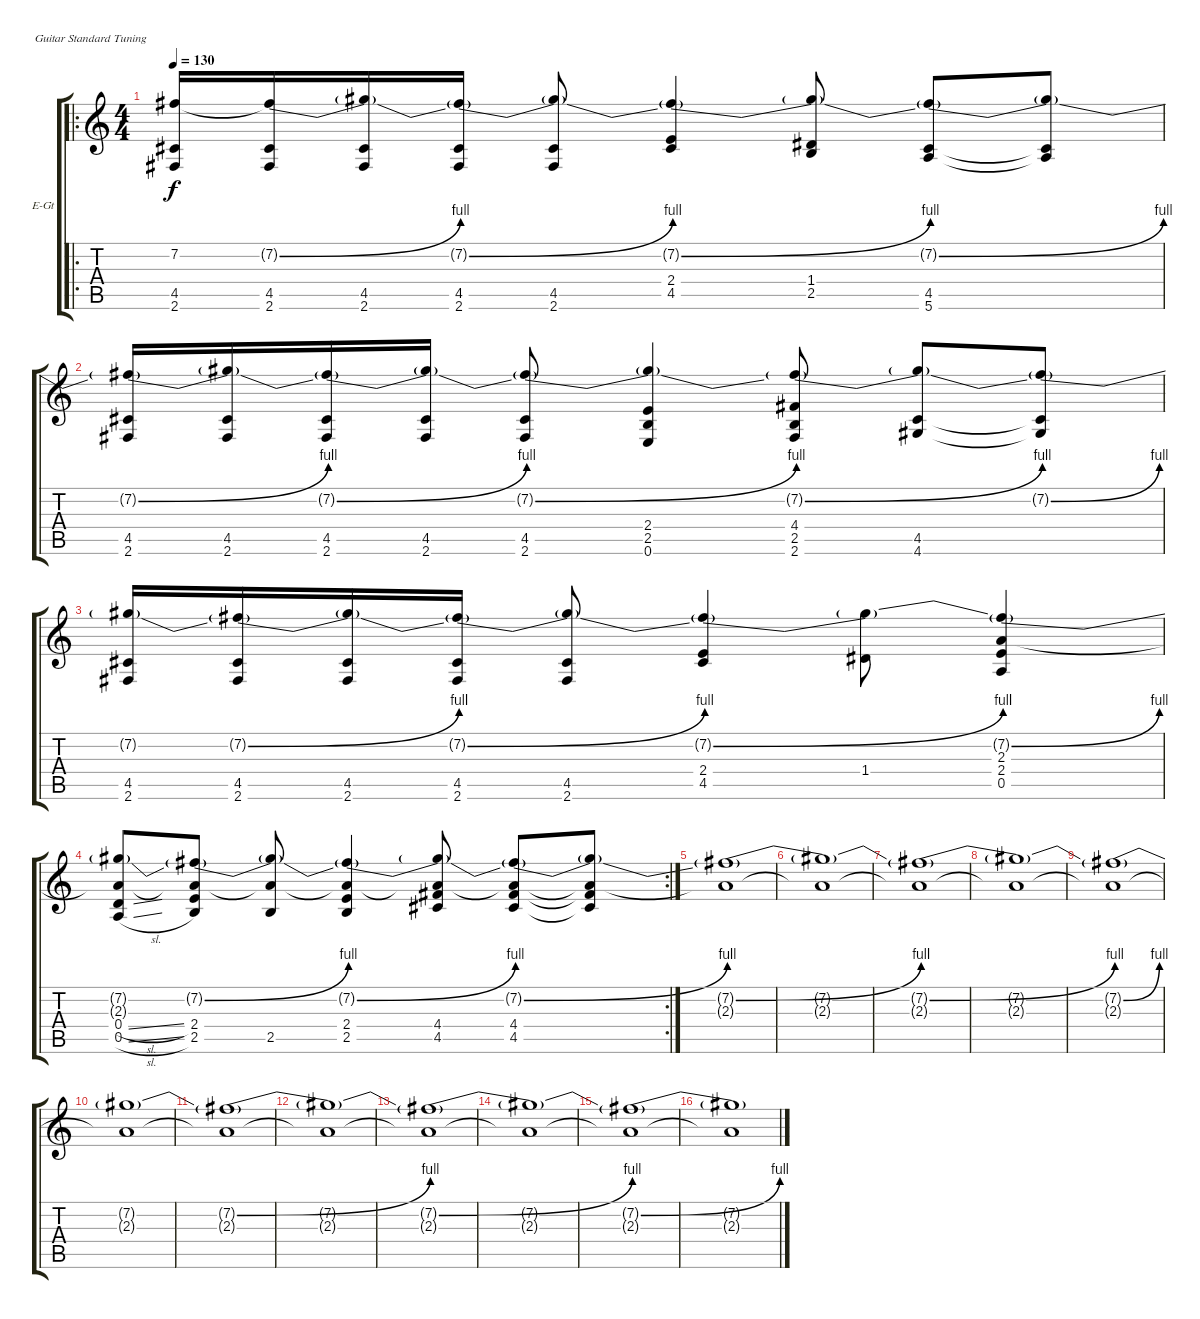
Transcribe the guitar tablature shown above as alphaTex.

\defaultSystemsLayout 4
\bracketExtendMode groupsimilarinstruments
\firstSystemTrackNameOrientation horizontal
\otherSystemsTrackNameOrientation horizontal
\track ("Electric Guitar" "E-Gt") {instrument distortionguitar}
\staff {score tabs}
\tuning (E4 B3 G3 D3 A2 E2)
\ro
\ts (4 4)
\tempo 130
\clef g2
\ks c
(4.5 2.6 7.2{t}).16{dy f} (4.5 2.6 7.2{be (bend 0 0 15 4) t}).16 (4.5 2.6 7.2{t}).16 (4.5 2.6 7.2{be (bend 0 0 15 4) t}).16 (4.5 2.6 7.2{t}).8 (2.4 4.5 7.2{be (bend 0 0 15 4) t}).4 (1.4 2.5 7.2{t}).8 (4.5 5.6 7.2{be (bend 0 0 15 4) t}).8 (4.5{t} 5.6{t} 7.2{t}).8 |
(4.5 2.6 7.2{be (bend 0 0 15 4) t}).16 (4.5 2.6 7.2{t}).16 (4.5 2.6 7.2{be (bend 0 0 15 4) t}).16 (4.5 2.6 7.2{t}).16 (4.5 2.6 7.2{be (bend 0 0 15 4) t}).8 (2.4 2.5 0.6 7.2{t}).4 (4.4 2.5 2.6 7.2{be (bend 0 0 15 4) t}).8 (4.5 4.6 7.2{t}).8 (4.5{t} 4.6{t} 7.2{be (bend 0 0 15 4) t}).8 |
(4.5 2.6 7.2{t}).16 (4.5 2.6 7.2{be (bend 0 0 15 4) t}).16 (4.5 2.6 7.2{t}).16 (4.5 2.6 7.2{be (bend 0 0 15 4) t}).16 (4.5 2.6 7.2{t}).8 (2.4 4.5 7.2{be (bend 0 0 15 4) t}).4 (1.4 7.2{t}).8 (2.3 2.4 0.5 7.2{be (bend 0 0 15 4) t}).4 |
\rc 2
(0.4{sl} 0.5{sl} 7.2{t} 2.3{t}).8 (2.4 2.5 7.2{be (bend 0 0 15 4) t} 2.3{t}).8 (2.5 7.2{t} 2.3{t}).8 (2.4 2.5 7.2{be (bend 0 0 15 4) t} 2.3{t}).4 (4.4 4.5 7.2{t} 2.3{t}).8 (4.4 4.5 7.2{be (bend 0 0 15 4) t} 2.3{t}).8 (4.4{t} 4.5{t} 7.2{t} 2.3{t}).8 |
(7.2{be (bend 0 0 15 4) t} 2.3{t}).1 |
(7.2{t} 2.3{t}).1 |
(7.2{be (bend 0 0 15 4) t} 2.3{t}).1 |
(7.2{t} 2.3{t}).1 |
(7.2{be (bend 0 0 15 4) t} 2.3{t}).1 |
(7.2{t} 2.3{t}).1 |
(7.2{be (bend 0 0 15 4) t} 2.3{t}).1 |
(7.2{t} 2.3{t}).1 |
(7.2{be (bend 0 0 15 4) t} 2.3{t}).1 |
(7.2{t} 2.3{t}).1 |
(7.2{be (bend 0 0 15 4) t} 2.3{t}).1 |
(7.2{t} 2.3{t}).1
